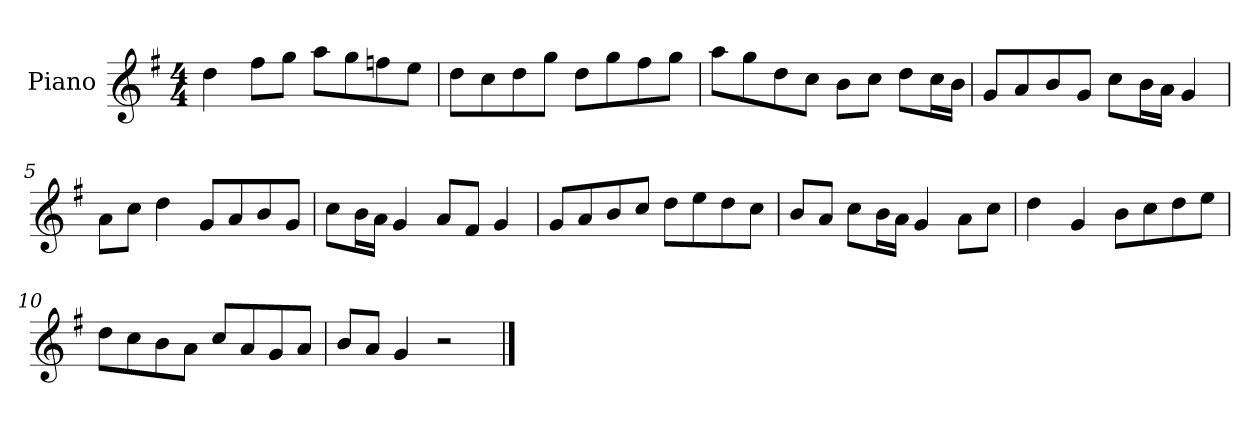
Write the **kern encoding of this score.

**kern
*part1
*staff1
*I"Piano
*I'P-no
*clefG2
*k[f#]
*M4/4
*MM90
=1
4dd\
8ff#\L
8gg\J
8aa\L
8gg\
8ffn\
8ee\J
=2
8dd\L
8cc\
8dd\
8gg\J
8dd\L
8gg\
8ff#\
8gg\J
=3
8aa\L
8gg\
8dd\
8cc\J
8b\L
8cc\J
8dd\L
16cc\L
16b\JJ
=4
8g/L
8a/
8b/
8g/J
8cc\L
16b\L
16a\JJ
4g/
=5
8a\L
8cc\J
4dd\
8g/L
8a/
8b/
8g/J
!!LO:LB:g=z
=6
8cc\L
16b\L
16a\JJ
4g/
8a/L
8f#/J
4g/
=7
8g/L
8a/
8b/
8cc/J
8dd\L
8ee\
8dd\
8cc\J
=8
8b/L
8a/J
8cc\L
16b\L
16a\JJ
4g/
8a\L
8cc\J
=9
4dd\
4g/
8b\L
8cc\
8dd\
8ee\J
=10
8dd\L
8cc\
8b\
8a\J
8cc/L
8a/
8g/
8a/J
=11
8b/L
8a/J
4g/
2r
==
*-
